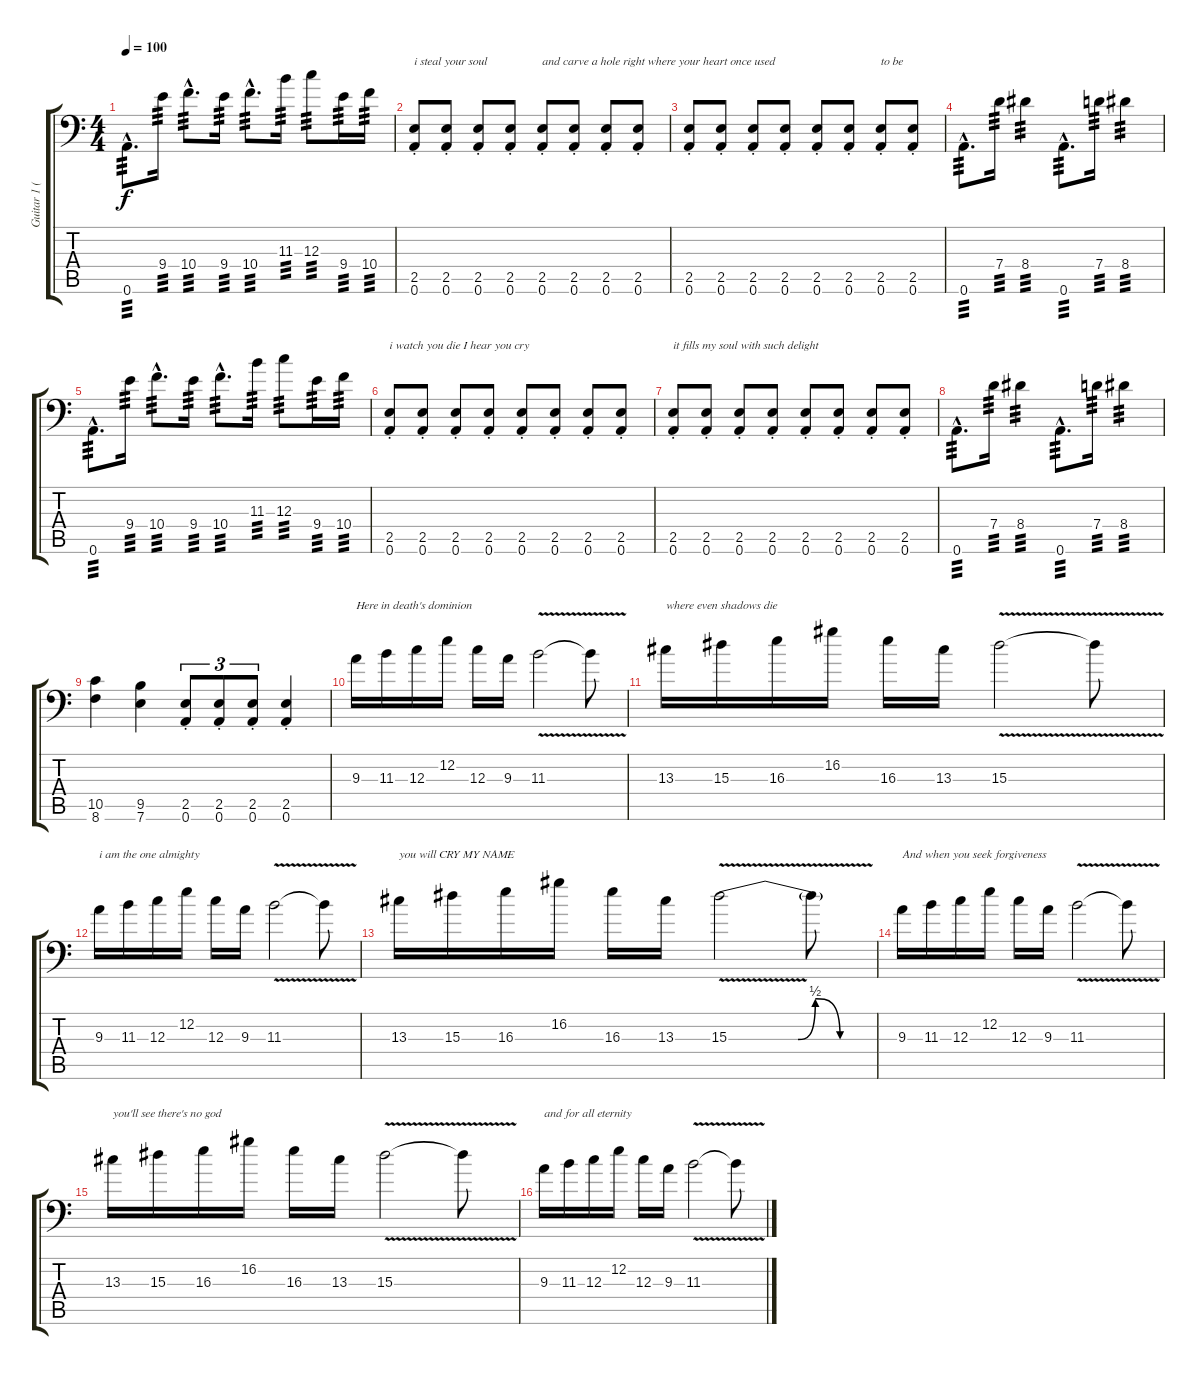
\track ("Guitar 1 (Main)" "Guitar 1 (") {instrument distortionguitar}
\staff {score tabs}
\tuning (A3 E3 C3 G2 D2 A1) {hide}
\ts (4 4)
\tempo 100
\clef f4
\ks c
0.6{hac}.8{d tp 3 dy f} 9.4.16{tp 3} 10.4{hac}.8{d tp 3} 9.4.16{tp 3} 10.4{hac}.8{d tp 3} 11.3.16{tp 3} 12.3.8{tp 3} 9.4.16{tp 3} 10.4.16{tp 3} |
(2.5{st} 0.6{st}).8{txt "i steal your soul"} (2.5{st} 0.6{st}).8 (2.5{st} 0.6{st}).8 (2.5{st} 0.6{st}).8 (2.5{st} 0.6{st}).8{txt "and carve a hole right where your heart once used "} (2.5{st} 0.6{st}).8 (2.5{st} 0.6{st}).8 (2.5{st} 0.6{st}).8 |
(2.5{st} 0.6{st}).8 (2.5{st} 0.6{st}).8 (2.5{st} 0.6{st}).8 (2.5{st} 0.6{st}).8 (2.5{st} 0.6{st}).8 (2.5{st} 0.6{st}).8 (2.5{st} 0.6{st}).8{txt "to be"} (2.5{st} 0.6{st}).8 |
0.6{hac}.8{d tp 3} 7.4.16{tp 3} 8.4.4{tp 3} 0.6{hac}.8{d tp 3} 7.4.16{tp 3} 8.4.4{tp 3} |
0.6{hac}.8{d tp 3} 9.4.16{tp 3} 10.4{hac}.8{d tp 3} 9.4.16{tp 3} 10.4{hac}.8{d tp 3} 11.3.16{tp 3} 12.3.8{tp 3} 9.4.16{tp 3} 10.4.16{tp 3} |
(2.5{st} 0.6{st}).8{txt "i watch you die I hear you cry"} (2.5{st} 0.6{st}).8 (2.5{st} 0.6{st}).8 (2.5{st} 0.6{st}).8 (2.5{st} 0.6{st}).8 (2.5{st} 0.6{st}).8 (2.5{st} 0.6{st}).8 (2.5{st} 0.6{st}).8 |
(2.5{st} 0.6{st}).8{txt "it fills my soul with such delight"} (2.5{st} 0.6{st}).8 (2.5{st} 0.6{st}).8 (2.5{st} 0.6{st}).8 (2.5{st} 0.6{st}).8 (2.5{st} 0.6{st}).8 (2.5{st} 0.6{st}).8 (2.5{st} 0.6{st}).8 |
0.6{hac}.8{d tp 3} 7.4.16{tp 3} 8.4.4{tp 3} 0.6{hac}.8{d tp 3} 7.4.16{tp 3} 8.4.4{tp 3} |
(10.5 8.6).4 (9.5 7.6).4 (2.5{st} 0.6{st}).8{tu (3 2)} (2.5{st} 0.6{st}).8{tu (3 2)} (2.5{st} 0.6{st}).8{tu (3 2)} (2.5{st} 0.6{st}).4 |
9.3.16{txt "Here in death's dominion"} 11.3.16 12.3.16 12.2.16 12.3.16 9.3.16 11.3{v}.2 11.3{t}.8 |
13.3.16{txt "where even shadows die"} 15.3.16 16.3.16 16.2.16 16.3.16 13.3.16 15.3{v}.2 15.3{t}.8 |
9.3.16{txt "i am the one almighty"} 11.3.16 12.3.16 12.2.16 12.3.16 9.3.16 11.3{v}.2 11.3{t}.8 |
13.3.16{txt "you will CRY MY NAME"} 15.3.16 16.3.16 16.2.16 16.3.16 13.3.16 15.3{be (custom 0 0 28 0 35 2 45 0 60 0) v}.2 15.3{t}.8 |
9.3.16{txt "And when you seek forgiveness"} 11.3.16 12.3.16 12.2.16 12.3.16 9.3.16 11.3{v}.2 11.3{t}.8 |
13.3.16{txt "you'll see there's no god"} 15.3.16 16.3.16 16.2.16 16.3.16 13.3.16 15.3{v}.2 15.3{t}.8 |
9.3.16{txt "and for all eternity"} 11.3.16 12.3.16 12.2.16 12.3.16 9.3.16 11.3{v}.2 11.3{t}.8
